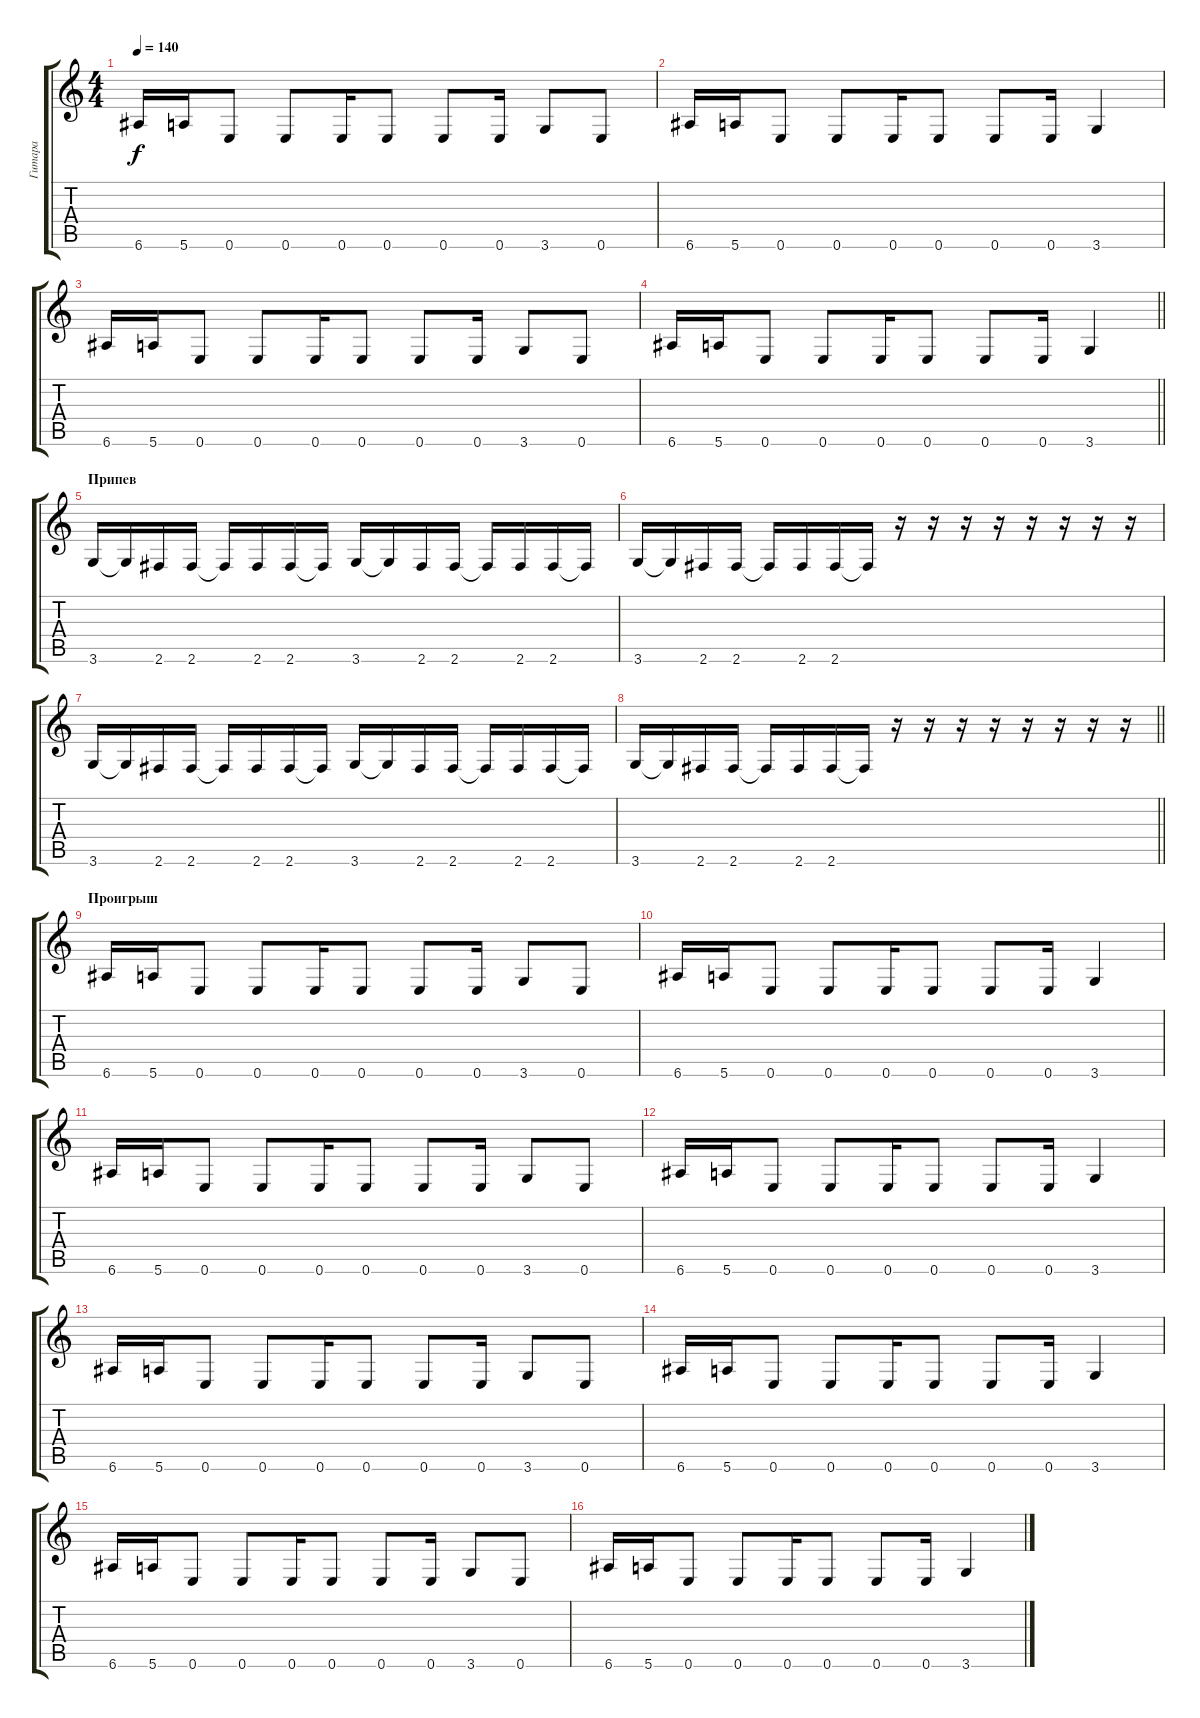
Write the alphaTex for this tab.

\track ("Гитара" "Гитара") {instrument overdrivenguitar}
\staff {score tabs}
\tuning (E4 B3 G3 D3 A2 E2) {hide}
\ts (4 4)
\tempo 140
\clef g2
\ks c
6.6.16{dy f} 5.6.16 0.6.8 0.6.8 0.6.16 0.6.8 0.6.8 0.6.16 3.6.8 0.6.8 |
6.6.16 5.6.16 0.6.8 0.6.8 0.6.16 0.6.8 0.6.8 0.6.16 3.6.4 |
6.6.16 5.6.16 0.6.8 0.6.8 0.6.16 0.6.8 0.6.8 0.6.16 3.6.8 0.6.8 |
\barLineRight lightlight
6.6.16 5.6.16 0.6.8 0.6.8 0.6.16 0.6.8 0.6.8 0.6.16 3.6.4 |
\section ("" "Припев")
3.6.16 3.6{t}.16 2.6.16 2.6.16 2.6{t}.16 2.6.16 2.6.16 2.6{t}.16 3.6.16 3.6{t}.16 2.6.16 2.6.16 2.6{t}.16 2.6.16 2.6.16 2.6{t}.16 |
3.6.16 3.6{t}.16 2.6.16 2.6.16 2.6{t}.16 2.6.16 2.6.16 2.6{t}.16 r.16 r.16 r.16 r.16 r.16 r.16 r.16 r.16 |
3.6.16 3.6{t}.16 2.6.16 2.6.16 2.6{t}.16 2.6.16 2.6.16 2.6{t}.16 3.6.16 3.6{t}.16 2.6.16 2.6.16 2.6{t}.16 2.6.16 2.6.16 2.6{t}.16 |
\barLineRight lightlight
3.6.16 3.6{t}.16 2.6.16 2.6.16 2.6{t}.16 2.6.16 2.6.16 2.6{t}.16 r.16 r.16 r.16 r.16 r.16 r.16 r.16 r.16 |
\section ("" "Проигрыш")
6.6.16 5.6.16 0.6.8 0.6.8 0.6.16 0.6.8 0.6.8 0.6.16 3.6.8 0.6.8 |
6.6.16 5.6.16 0.6.8 0.6.8 0.6.16 0.6.8 0.6.8 0.6.16 3.6.4 |
6.6.16 5.6.16 0.6.8 0.6.8 0.6.16 0.6.8 0.6.8 0.6.16 3.6.8 0.6.8 |
6.6.16 5.6.16 0.6.8 0.6.8 0.6.16 0.6.8 0.6.8 0.6.16 3.6.4 |
6.6.16 5.6.16 0.6.8 0.6.8 0.6.16 0.6.8 0.6.8 0.6.16 3.6.8 0.6.8 |
6.6.16 5.6.16 0.6.8 0.6.8 0.6.16 0.6.8 0.6.8 0.6.16 3.6.4 |
6.6.16 5.6.16 0.6.8 0.6.8 0.6.16 0.6.8 0.6.8 0.6.16 3.6.8 0.6.8 |
6.6.16 5.6.16 0.6.8 0.6.8 0.6.16 0.6.8 0.6.8 0.6.16 3.6.4
